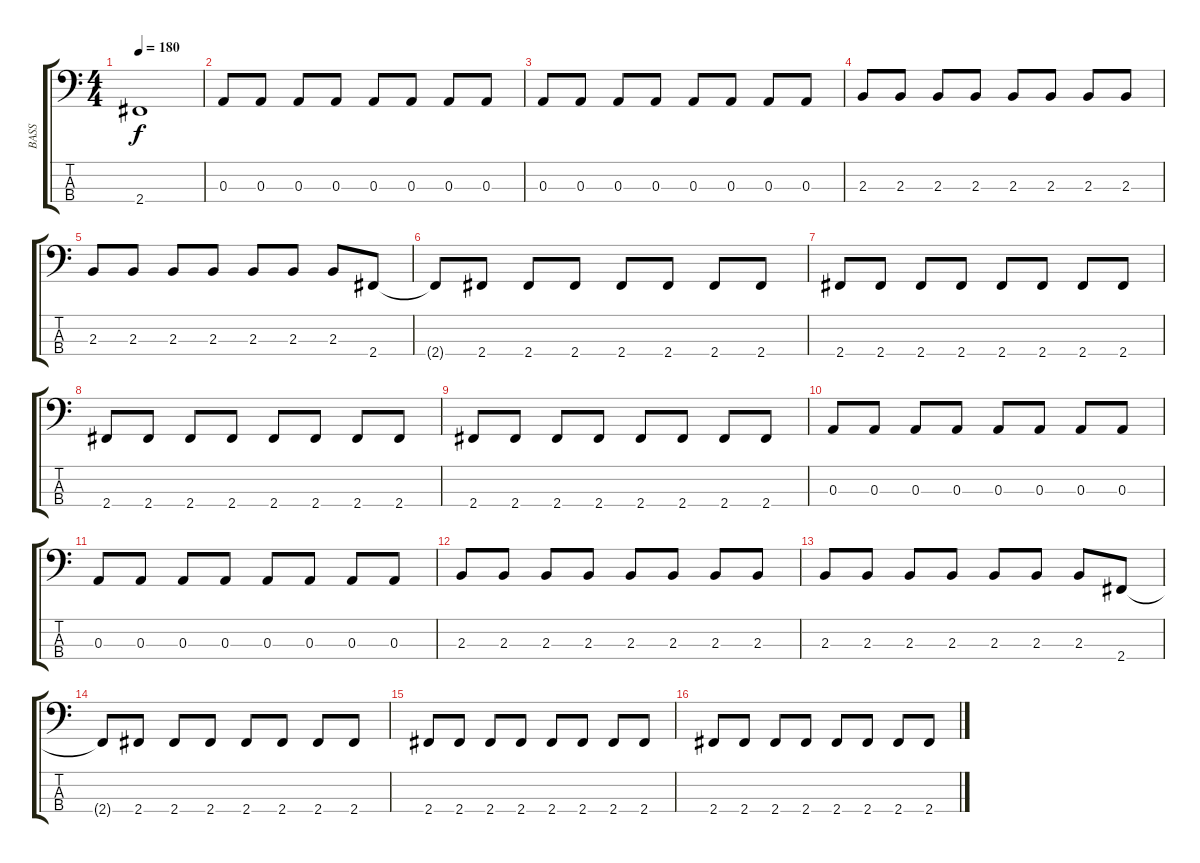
\track ("BASS" "BASS") {instrument electricbasspick}
\staff {score tabs}
\tuning (G2 D2 A1 E1) {hide}
\ts (4 4)
\tempo 180
\clef f4
\ks c
2.4.1{dy f instrument electricbasspick} |
0.3.8 0.3.8 0.3.8 0.3.8 0.3.8 0.3.8 0.3.8 0.3.8 |
0.3.8 0.3.8 0.3.8 0.3.8 0.3.8 0.3.8 0.3.8 0.3.8 |
2.3.8 2.3.8 2.3.8 2.3.8 2.3.8 2.3.8 2.3.8 2.3.8 |
2.3.8 2.3.8 2.3.8 2.3.8 2.3.8 2.3.8 2.3.8 2.4.8 |
2.4{t}.8 2.4.8 2.4.8 2.4.8 2.4.8 2.4.8 2.4.8 2.4.8 |
2.4.8 2.4.8 2.4.8 2.4.8 2.4.8 2.4.8 2.4.8 2.4.8 |
2.4.8 2.4.8 2.4.8 2.4.8 2.4.8 2.4.8 2.4.8 2.4.8 |
2.4.8 2.4.8 2.4.8 2.4.8 2.4.8 2.4.8 2.4.8 2.4.8 |
0.3.8 0.3.8 0.3.8 0.3.8 0.3.8 0.3.8 0.3.8 0.3.8 |
0.3.8 0.3.8 0.3.8 0.3.8 0.3.8 0.3.8 0.3.8 0.3.8 |
2.3.8 2.3.8 2.3.8 2.3.8 2.3.8 2.3.8 2.3.8 2.3.8 |
2.3.8 2.3.8 2.3.8 2.3.8 2.3.8 2.3.8 2.3.8 2.4.8 |
2.4{t}.8 2.4.8 2.4.8 2.4.8 2.4.8 2.4.8 2.4.8 2.4.8 |
2.4.8 2.4.8 2.4.8 2.4.8 2.4.8 2.4.8 2.4.8 2.4.8 |
2.4.8 2.4.8 2.4.8 2.4.8 2.4.8 2.4.8 2.4.8 2.4.8
